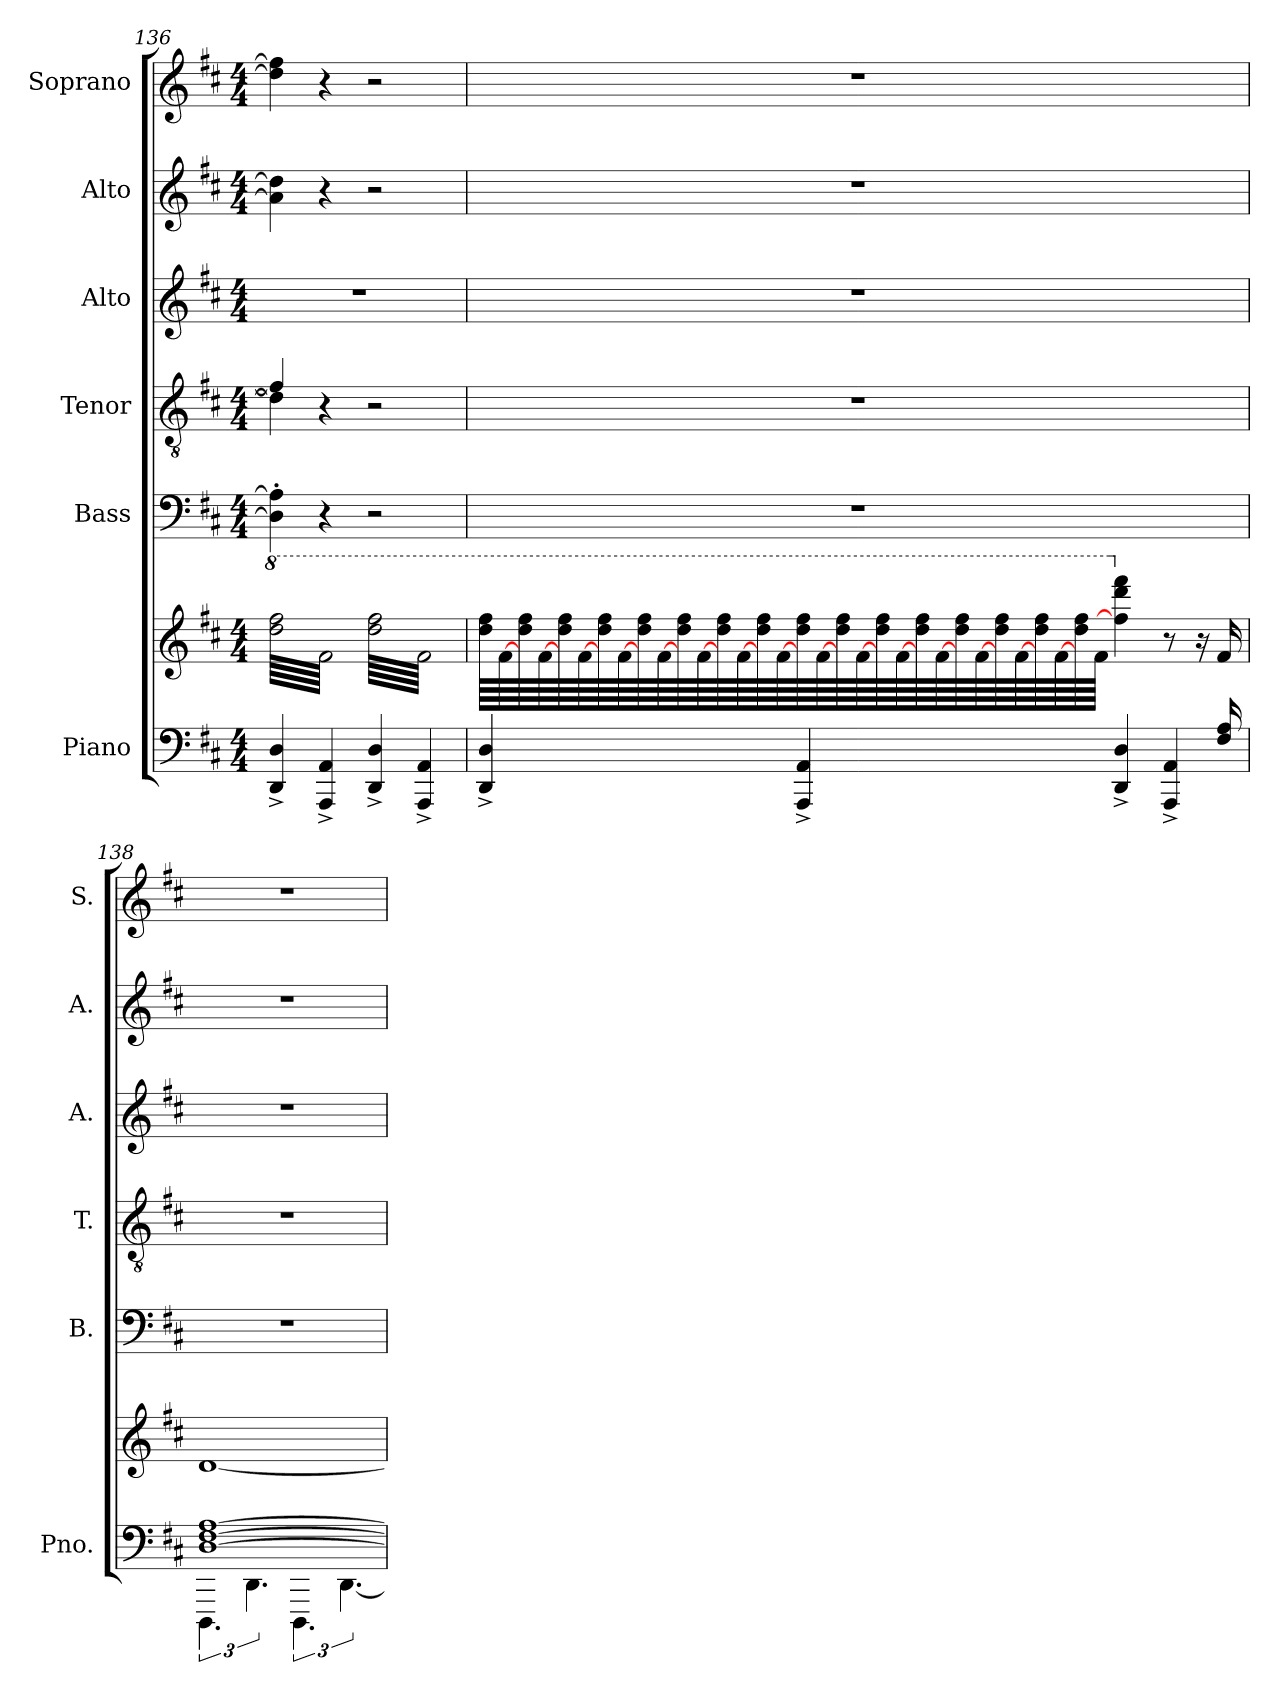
**kern	**kern	**kern	**kern	**kern	**kern	**kern
*part6	*part6	*part5	*part4	*part3	*part2	*part1
*staff7	*staff6	*staff5	*staff4	*staff3	*staff2	*staff1
*I"Piano	*	*I"Bass	*I"Tenor	*I"Alto	*I"Alto	*I"Soprano
*I'Pno.	*	*I'B.	*I'T.	*I'A.	*I'A.	*I'S.
*clefF4	*clefG2	*clefF4	*clefGv2	*clefG2	*clefG2	*clefG2
*	*	*	*ITrd7c12	*	*	*
*k[f#c#]	*k[f#c#]	*k[f#c#]	*k[f#c#]	*k[f#c#]	*k[f#c#]	*k[f#c#]
*D:	*D:	*D:	*D:	*D:	*D:	*D:
*M4/4	*M4/4	*M4/4	*M4/4	*M4/4	*M4/4	*M4/4
*	*8va	*	*	*	*	*
=136	=136	=136	=136	=136	=136	=136
*	*	*	*^	*	*	*
*	*tremolo	*	*	*	*	*	*
4DDi/^ 4Di^	64dddi\ 64fff#iLLLL	4Di\]' 4Ai]'	4F#i/]	4Di\]	1r	4ai\] 4ddi]	4ddi\] 4ff#i]
.	64ff#i\	.	.	.	.	.	.
.	64dddi\ 64fff#i	.	.	.	.	.	.
.	64ff#i\	.	.	.	.	.	.
.	64dddi\ 64fff#i	.	.	.	.	.	.
.	64ff#i\	.	.	.	.	.	.
.	64dddi\ 64fff#i	.	.	.	.	.	.
.	64ff#i\	.	.	.	.	.	.
.	64dddi\ 64fff#i	.	.	.	.	.	.
.	64ff#i\	.	.	.	.	.	.
.	64dddi\ 64fff#i	.	.	.	.	.	.
.	64ff#i\	.	.	.	.	.	.
.	64dddi\ 64fff#i	.	.	.	.	.	.
.	64ff#i\	.	.	.	.	.	.
.	64dddi\ 64fff#i	.	.	.	.	.	.
.	64ff#i\	.	.	.	.	.	.
4AAAi/^ 4AAi^	64dddi\ 64fff#i	4r	4r	2.ryy	.	4r	4r
.	64ff#i\	.	.	.	.	.	.
.	64dddi\ 64fff#i	.	.	.	.	.	.
.	64ff#i\	.	.	.	.	.	.
.	64dddi\ 64fff#i	.	.	.	.	.	.
.	64ff#i\	.	.	.	.	.	.
.	64dddi\ 64fff#i	.	.	.	.	.	.
.	64ff#i\	.	.	.	.	.	.
.	64dddi\ 64fff#i	.	.	.	.	.	.
.	64ff#i\	.	.	.	.	.	.
.	64dddi\ 64fff#i	.	.	.	.	.	.
.	64ff#i\	.	.	.	.	.	.
.	64dddi\ 64fff#i	.	.	.	.	.	.
.	64ff#i\	.	.	.	.	.	.
.	64dddi\ 64fff#i	.	.	.	.	.	.
.	64ff#i\JJJJ	.	.	.	.	.	.
4DDi/^ 4Di^	64dddi\ 64fff#iLLLL	2r	2r	.	.	2r	2r
.	64ff#i\	.	.	.	.	.	.
.	64dddi\ 64fff#i	.	.	.	.	.	.
.	64ff#i\	.	.	.	.	.	.
.	64dddi\ 64fff#i	.	.	.	.	.	.
.	64ff#i\	.	.	.	.	.	.
.	64dddi\ 64fff#i	.	.	.	.	.	.
.	64ff#i\	.	.	.	.	.	.
.	64dddi\ 64fff#i	.	.	.	.	.	.
.	64ff#i\	.	.	.	.	.	.
.	64dddi\ 64fff#i	.	.	.	.	.	.
.	64ff#i\	.	.	.	.	.	.
.	64dddi\ 64fff#i	.	.	.	.	.	.
.	64ff#i\	.	.	.	.	.	.
.	64dddi\ 64fff#i	.	.	.	.	.	.
.	64ff#i\	.	.	.	.	.	.
4AAAi/^ 4AAi^	64dddi\ 64fff#i	.	.	.	.	.	.
.	64ff#i\	.	.	.	.	.	.
.	64dddi\ 64fff#i	.	.	.	.	.	.
.	64ff#i\	.	.	.	.	.	.
.	64dddi\ 64fff#i	.	.	.	.	.	.
.	64ff#i\	.	.	.	.	.	.
.	64dddi\ 64fff#i	.	.	.	.	.	.
.	64ff#i\	.	.	.	.	.	.
.	64dddi\ 64fff#i	.	.	.	.	.	.
.	64ff#i\	.	.	.	.	.	.
.	64dddi\ 64fff#i	.	.	.	.	.	.
.	64ff#i\	.	.	.	.	.	.
.	64dddi\ 64fff#i	.	.	.	.	.	.
.	64ff#i\	.	.	.	.	.	.
.	64dddi\ 64fff#i	.	.	.	.	.	.
.	64ff#i\JJJJ	.	.	.	.	.	.
*	*	*	*v	*v	*	*	*
!!LO:LB:g=z
=137	=137	=137	=137	=137	=137	=137
*^	*	*	*	*	*	*
4DDi/^ 4Di^	2.ryy	64dddi\ 64fff#iLLLL	1r	1r	1r	1r	1r
.	.	[<64ff#i\	.	.	.	.	.
.	.	64dddi\ 64fff#i	.	.	.	.	.
.	.	[<64ff#i\	.	.	.	.	.
.	.	64dddi\ 64fff#i	.	.	.	.	.
.	.	[<64ff#i\	.	.	.	.	.
.	.	64dddi\ 64fff#i	.	.	.	.	.
.	.	[<64ff#i\	.	.	.	.	.
.	.	64dddi\ 64fff#i	.	.	.	.	.
.	.	[<64ff#i\	.	.	.	.	.
.	.	64dddi\ 64fff#i	.	.	.	.	.
.	.	[<64ff#i\	.	.	.	.	.
.	.	64dddi\ 64fff#i	.	.	.	.	.
.	.	[<64ff#i\	.	.	.	.	.
.	.	64dddi\ 64fff#i	.	.	.	.	.
.	.	[<64ff#i\	.	.	.	.	.
4AAAi/^ 4AAi^	.	64dddi\ 64fff#i	.	.	.	.	.
.	.	[<64ff#i\	.	.	.	.	.
.	.	64dddi\ 64fff#i	.	.	.	.	.
.	.	[<64ff#i\	.	.	.	.	.
.	.	64dddi\ 64fff#i	.	.	.	.	.
.	.	[<64ff#i\	.	.	.	.	.
.	.	64dddi\ 64fff#i	.	.	.	.	.
.	.	[<64ff#i\	.	.	.	.	.
.	.	64dddi\ 64fff#i	.	.	.	.	.
.	.	[<64ff#i\	.	.	.	.	.
.	.	64dddi\ 64fff#i	.	.	.	.	.
.	.	[<64ff#i\	.	.	.	.	.
.	.	64dddi\ 64fff#i	.	.	.	.	.
.	.	[<64ff#i\	.	.	.	.	.
.	.	64dddi\ 64fff#i	.	.	.	.	.
.	.	64ff#i\JJJJ	.	.	.	.	.
*	*	*Xtremolo	*	*	*	*	*
*	*	*X8va	*	*	*	*	*
4DDi/^ 4Di^	.	4ff#i\] 4dddi 4fff#i	.	.	.	.	.
.	.	.	.	.	.	.	.
.	.	.	.	.	.	.	.
.	.	.	.	.	.	.	.
.	.	.	.	.	.	.	.
.	.	.	.	.	.	.	.
.	.	.	.	.	.	.	.
.	.	.	.	.	.	.	.
.	.	.	.	.	.	.	.
.	.	.	.	.	.	.	.
.	.	.	.	.	.	.	.
.	.	.	.	.	.	.	.
.	.	.	.	.	.	.	.
.	.	.	.	.	.	.	.
.	.	.	.	.	.	.	.
.	.	.	.	.	.	.	.
8.ryy	4AAAi/^ 4AAi^	8r	.	.	.	.	.
.	.	16r	.	.	.	.	.
16F#i/ 16Ai	.	16f#i/	.	.	.	.	.
=138	=138	=138	=138	=138	=138	=138	=138
[>1Di [>1F#i [>1Ai	6.DDDi\	[<1di	1r	1r	1r	1r	1r
.	6.DDi\	.	.	.	.	.	.
.	6.DDDi\	.	.	.	.	.	.
.	[<6.DDi\	.	.	.	.	.	.
*v	*v	*	*	*	*	*	*
=	=	=	=	=	=	=
*-	*-	*-	*-	*-	*-	*-
